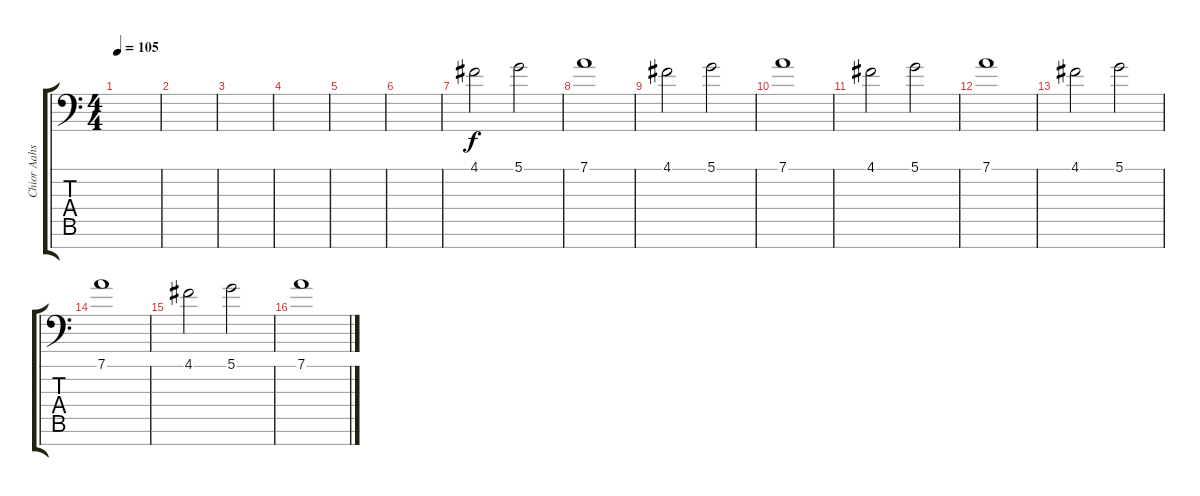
\track ("Chior Aahs" "Chior Aahs") {instrument choiraahs}
\staff {score tabs}
\tuning (D4 A3 F3 C3 G2 D2 A1) {hide}
\ts (4 4)
\tempo 105
\clef f4
\ks c
|
|
|
|
|
|
4.1.2 5.1.2 |
7.1.1 |
4.1.2 5.1.2 |
7.1.1 |
4.1.2 5.1.2 |
7.1.1 |
4.1.2 5.1.2 |
7.1.1 |
4.1.2 5.1.2 |
7.1.1
